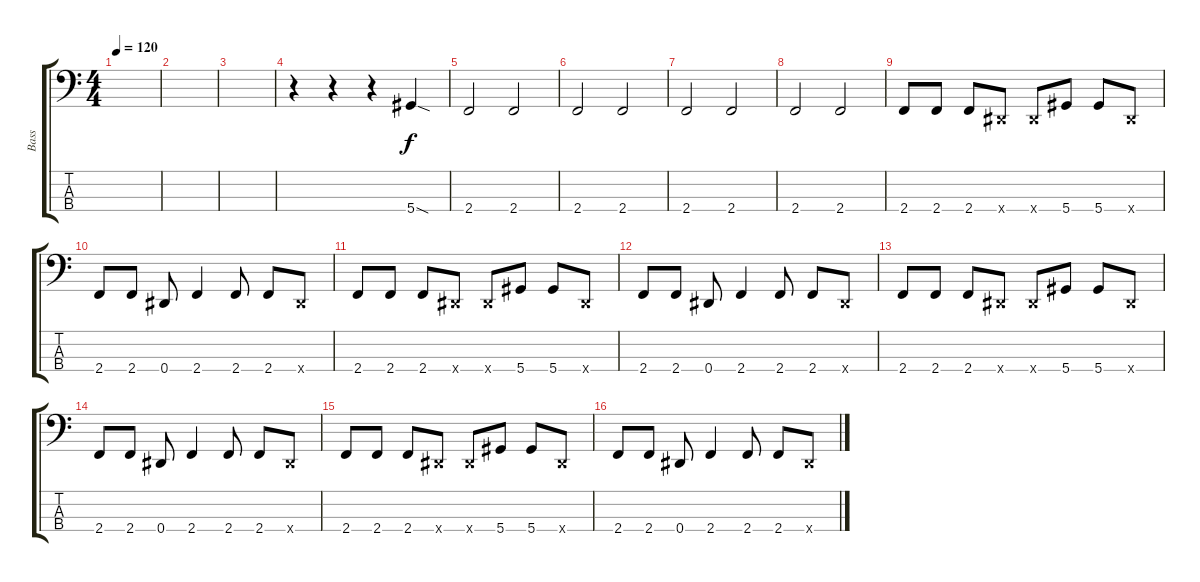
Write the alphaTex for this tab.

\track ("Bass" "Bass") {instrument electricbasspick}
\staff {score tabs}
\tuning (Gb2 Db2 Ab1 Eb1) {hide}
\ts (4 4)
\tempo 120
\clef f4
\ks c
|
|
|
r.4 r.4 r.4 5.4{sod}.4{volume 16} |
2.4.2 2.4.2 |
2.4.2 2.4.2 |
2.4.2 2.4.2 |
2.4.2 2.4.2 |
2.4.8 2.4.8 2.4.8 0.4{x}.8 0.4{x}.8 5.4.8 5.4.8 0.4{x}.8 |
2.4.8 2.4.8 0.4.8 2.4.4 2.4.8 2.4.8 0.4{x}.8 |
2.4.8 2.4.8 2.4.8 0.4{x}.8 0.4{x}.8 5.4.8 5.4.8 0.4{x}.8 |
2.4.8 2.4.8 0.4.8 2.4.4 2.4.8 2.4.8 0.4{x}.8 |
2.4.8 2.4.8 2.4.8 0.4{x}.8 0.4{x}.8 5.4.8 5.4.8 0.4{x}.8 |
2.4.8 2.4.8 0.4.8 2.4.4 2.4.8 2.4.8 0.4{x}.8 |
2.4.8 2.4.8 2.4.8 0.4{x}.8 0.4{x}.8 5.4.8 5.4.8 0.4{x}.8 |
2.4.8 2.4.8 0.4.8 2.4.4 2.4.8 2.4.8 0.4{x}.8
